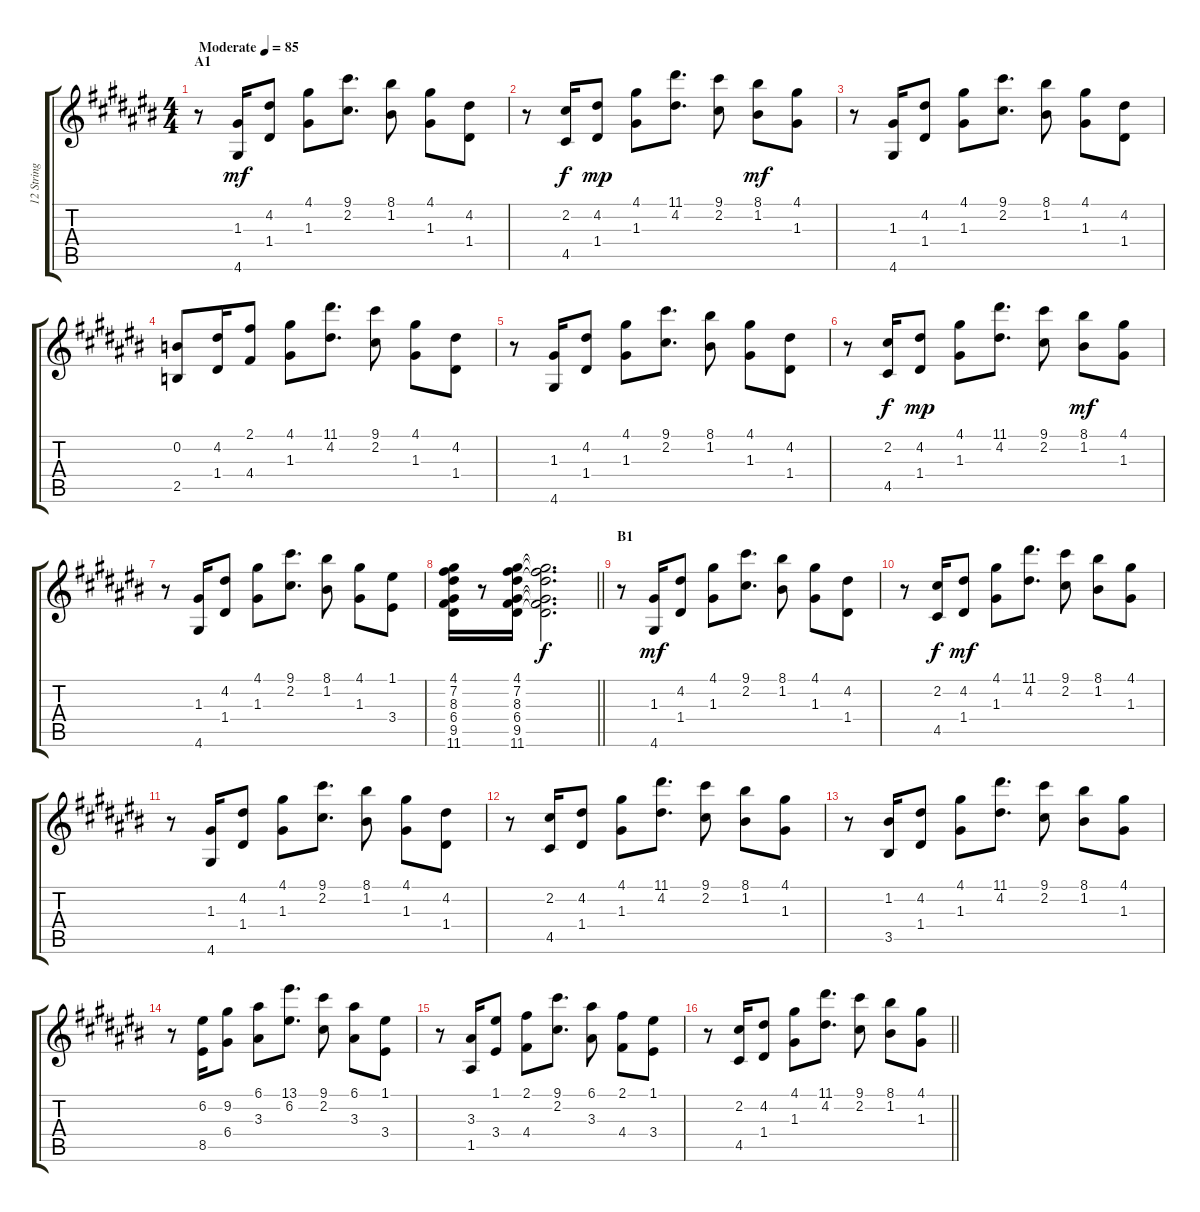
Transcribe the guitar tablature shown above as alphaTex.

\track ("12 String Guitar" "12 String ") {instrument acousticguitarsteel}
\staff {score tabs}
\tuning (E4 B3 G3 D3 A2 E2) {hide}
\ts (4 4)
\section ("" "A1")
\tempo (85 "Moderate")
\clef g2
\ks c#
r.8{dy mf instrument acousticguitarsteel} (1.3 4.6).16 (4.2 1.4).8 (4.1 1.3).8 (9.1 2.2).8{d} (8.1 1.2).8 (4.1 1.3).8 (4.2 1.4).8 |
r.8 (2.2 4.5).16{dy f} (4.2 1.4).8{dy mp} (4.1 1.3).8 (11.1 4.2).8{d} (9.1 2.2).8 (8.1 1.2).8{dy mf} (4.1 1.3).8 |
r.8 (1.3 4.6).16 (4.2 1.4).8 (4.1 1.3).8 (9.1 2.2).8{d} (8.1 1.2).8 (4.1 1.3).8 (4.2 1.4).8 |
(0.2 2.5).8 (4.2 1.4).16 (2.1 4.4).8 (4.1 1.3).8 (11.1 4.2).8{d} (9.1 2.2).8 (4.1 1.3).8 (4.2 1.4).8 |
r.8 (1.3 4.6).16 (4.2 1.4).8 (4.1 1.3).8 (9.1 2.2).8{d} (8.1 1.2).8 (4.1 1.3).8 (4.2 1.4).8 |
r.8 (2.2 4.5).16{dy f} (4.2 1.4).8{dy mp} (4.1 1.3).8 (11.1 4.2).8{d} (9.1 2.2).8 (8.1 1.2).8{dy mf} (4.1 1.3).8 |
r.8 (1.3 4.6).16 (4.2 1.4).8 (4.1 1.3).8 (9.1 2.2).8{d} (8.1 1.2).8 (4.1 1.3).8 (1.1 3.4).8 |
\barLineRight lightlight
(4.1 7.2 8.3 6.4 9.5 11.6).16 r.8 (4.1 7.2 8.3 6.4 9.5 11.6).16 (4.1{t} 7.2{t} 8.3{t} 6.4{t} 9.5{t} 11.6{t}).2{d dy f} |
\section ("" "B1")
r.8 (1.3 4.6).16{dy mf} (4.2 1.4).8 (4.1 1.3).8 (9.1 2.2).8{d} (8.1 1.2).8 (4.1 1.3).8 (4.2 1.4).8 |
r.8 (2.2 4.5).16{dy f} (4.2 1.4).8{dy mf} (4.1 1.3).8 (11.1 4.2).8{d} (9.1 2.2).8 (8.1 1.2).8 (4.1 1.3).8 |
r.8 (1.3 4.6).16 (4.2 1.4).8 (4.1 1.3).8 (9.1 2.2).8{d} (8.1 1.2).8 (4.1 1.3).8 (4.2 1.4).8 |
r.8 (2.2 4.5).16 (4.2 1.4).8 (4.1 1.3).8 (11.1 4.2).8{d} (9.1 2.2).8 (8.1 1.2).8 (4.1 1.3).8 |
r.8 (1.2 3.5).16 (4.2 1.4).8 (4.1 1.3).8 (11.1 4.2).8{d} (9.1 2.2).8 (8.1 1.2).8 (4.1 1.3).8 |
r.8 (6.2 8.5).16 (9.2 6.4).8 (6.1 3.3).8 (13.1 6.2).8{d} (9.1 2.2).8 (6.1 3.3).8 (1.1 3.4).8 |
r.8 (3.3 1.5).16 (1.1 3.4).8 (2.1 4.4).8 (9.1 2.2).8{d} (6.1 3.3).8 (2.1 4.4).8 (1.1 3.4).8 |
\barLineRight lightlight
r.8 (2.2 4.5).16 (4.2 1.4).8 (4.1 1.3).8 (11.1 4.2).8{d} (9.1 2.2).8 (8.1 1.2).8 (4.1 1.3).8
